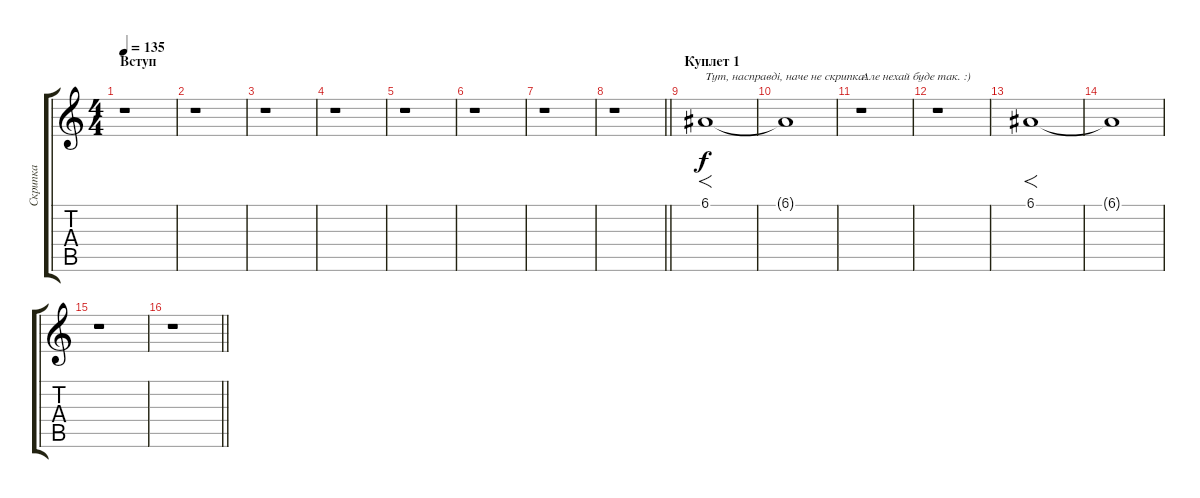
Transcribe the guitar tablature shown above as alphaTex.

\track ("Скрипка" "Скрипка") {instrument viola}
\staff {score tabs}
\tuning (E4 B3 G3 D3 A2 E2) {hide}
\ts (4 4)
\section ("" "Вступ")
\tempo 135
\clef g2
\ks c
r.1{dy f instrument viola} |
r.1 |
r.1 |
r.1 |
r.1 |
r.1 |
r.1 |
\barLineRight lightlight
r.1 |
\section ("" "Куплет 1")
6.1.1{f txt "Тут, насправді, наче не скрипка."} |
6.1{t}.1 |
r.1{txt "Але нехай буде так. :)"} |
r.1 |
6.1.1{f} |
6.1{t}.1 |
r.1 |
\barLineRight lightlight
r.1
